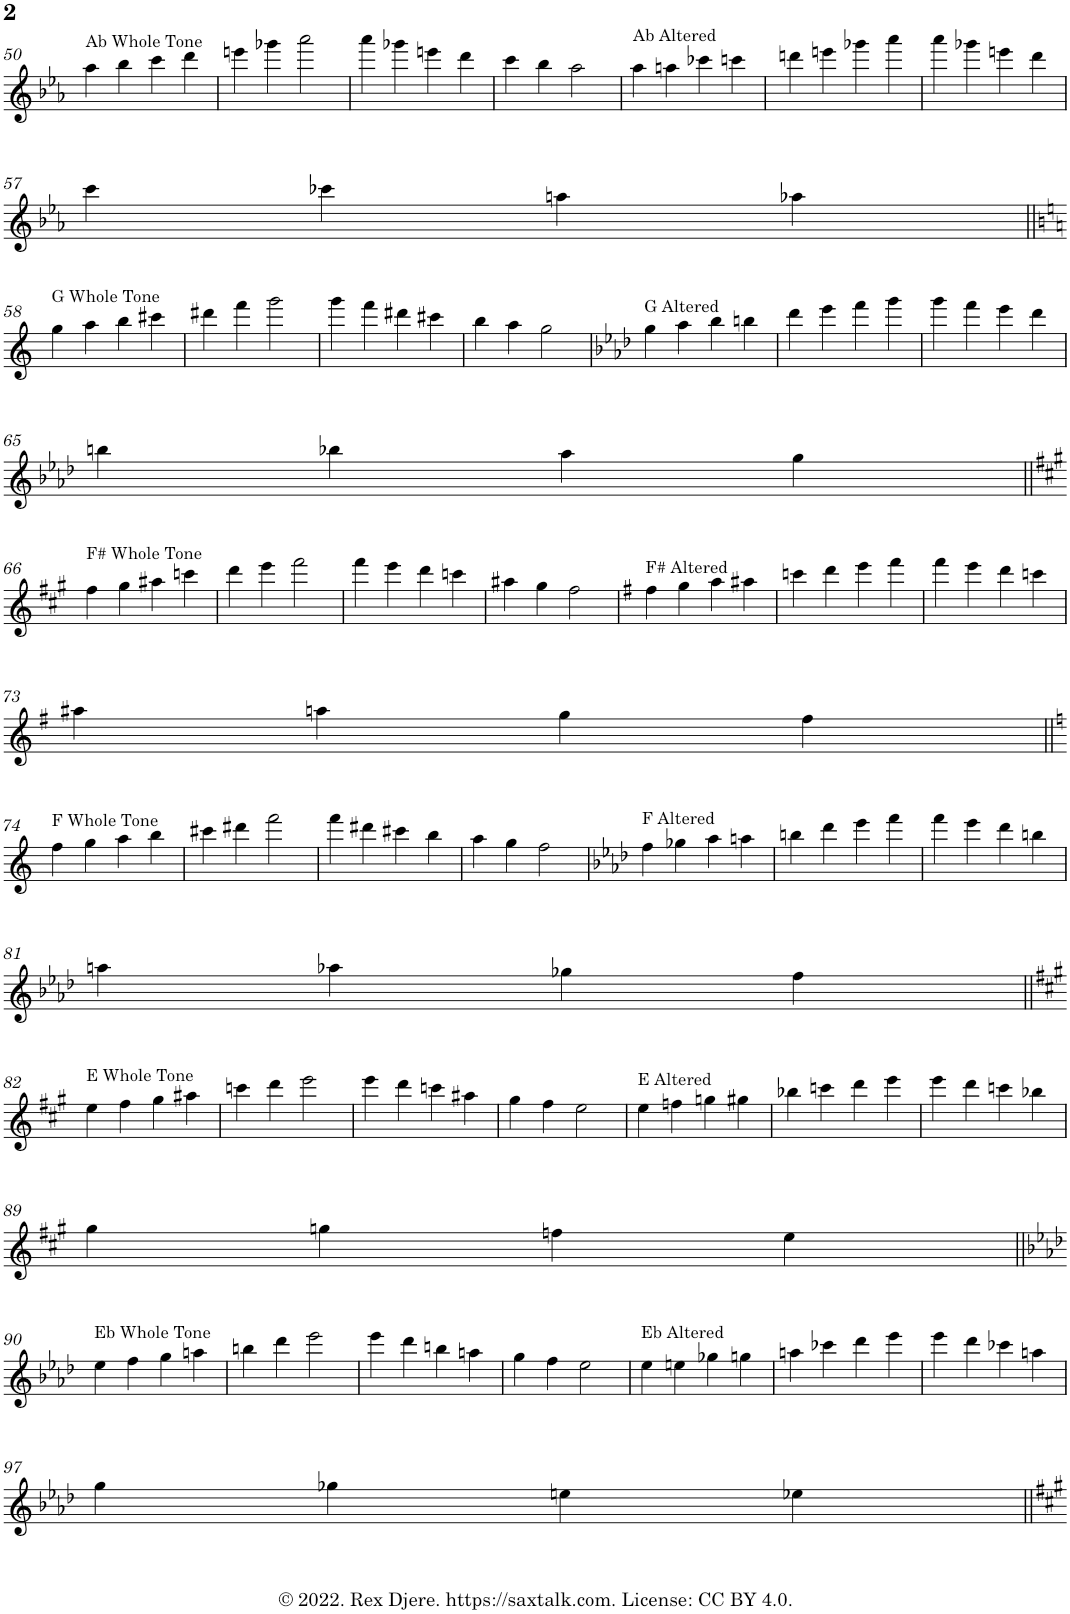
**kern
*part1
*staff1
*I"Alto Saxophone
*I'A. Sax.
!!LO:PB:g=z
*clefG2
*Trd5c9
*k[b-e-a-]
*M4/4
=50
!LO:TX:a:t=Ab Whole Tone
4aa-\
4bb-\
4ccc\
4ddd\
=51
4eeen\
4ggg-X\
2aaa-\
=52
4aaa-\
4ggg-X\
4eeen\
4ddd\
=53
4ccc\
4bb-\
2aa-\
=54
!LO:TX:a:t=Ab Altered
4aa-\
4aan\
4ccc-X\
4cccn\
=55
4dddn\
4eeen\
4ggg-X\
4aaa-\
=56
4aaa-\
4ggg-X\
4eeen\
4ddd\
!!LO:LB:g=z
=57
4ccc\
4ccc-X\
4aan\
4aa-X\
!!LO:LB:g=z
=58||
*k[]
!LO:TX:a:t=G Whole Tone
4gg\
4aa\
4bb\
4ccc#X\
=59
4ddd#X\
4fff\
2ggg\
=60
4ggg\
4fff\
4ddd#X\
4ccc#X\
=61
4bb\
4aa\
2gg\
=62
*k[b-e-a-d-]
!LO:TX:a:t=G Altered
4gg\
4aa-\
4bb-\
4bbn\
=63
4ddd-\
4eee-\
4fff\
4ggg\
=64
4ggg\
4fff\
4eee-\
4ddd-\
!!LO:LB:g=z
=65
4bbn\
4bb-X\
4aa-\
4gg\
!!LO:LB:g=z
=66||
*k[f#c#g#]
!LO:TX:a:t=F# Whole Tone
4ff#\
4gg#\
4aa#X\
4cccn\
=67
4ddd\
4eee\
2fff#\
=68
4fff#\
4eee\
4ddd\
4cccn\
=69
4aa#X\
4gg#\
2ff#\
=70
*k[f#]
!LO:TX:a:t=F# Altered
4ff#\
4gg\
4aa\
4aa#X\
=71
4cccn\
4ddd\
4eee\
4fff#\
=72
4fff#\
4eee\
4ddd\
4cccn\
!!LO:LB:g=z
=73
4aa#X\
4aan\
4gg\
4ff#\
!!LO:LB:g=z
=74||
*k[]
!LO:TX:a:t=F Whole Tone
4ff\
4gg\
4aa\
4bb\
=75
4ccc#X\
4ddd#X\
2fff\
=76
4fff\
4ddd#X\
4ccc#X\
4bb\
=77
4aa\
4gg\
2ff\
=78
*k[b-e-a-d-]
!LO:TX:a:t=F Altered
4ff\
4gg-X\
4aa-\
4aan\
=79
4bbn\
4ddd-\
4eee-\
4fff\
=80
4fff\
4eee-\
4ddd-\
4bbn\
!!LO:LB:g=z
=81
4aan\
4aa-X\
4gg-X\
4ff\
!!LO:LB:g=z
=82||
*k[f#c#g#]
!LO:TX:a:t=E Whole Tone
4ee\
4ff#\
4gg#\
4aa#X\
=83
4cccn\
4ddd\
2eee\
=84
4eee\
4ddd\
4cccn\
4aa#X\
=85
4gg#\
4ff#\
2ee\
=86
!LO:TX:a:t=E Altered
4ee\
4ffn\
4ggn\
4gg#X\
=87
4bb-X\
4cccn\
4ddd\
4eee\
=88
4eee\
4ddd\
4cccn\
4bb-X\
!!LO:LB:g=z
=89
4gg#\
4ggn\
4ffn\
4ee\
!!LO:LB:g=z
=90||
*k[b-e-a-d-]
!LO:TX:a:t=Eb Whole Tone
4ee-\
4ff\
4gg\
4aan\
=91
4bbn\
4ddd-\
2eee-\
=92
4eee-\
4ddd-\
4bbn\
4aan\
=93
4gg\
4ff\
2ee-\
=94
!LO:TX:a:t=Eb Altered
4ee-\
4een\
4gg-X\
4ggn\
=95
4aan\
4ccc-X\
4ddd-\
4eee-\
=96
4eee-\
4ddd-\
4ccc-X\
4aan\
!!LO:LB:g=z
=97
4gg\
4gg-X\
4een\
4ee-X\
=||
*-
